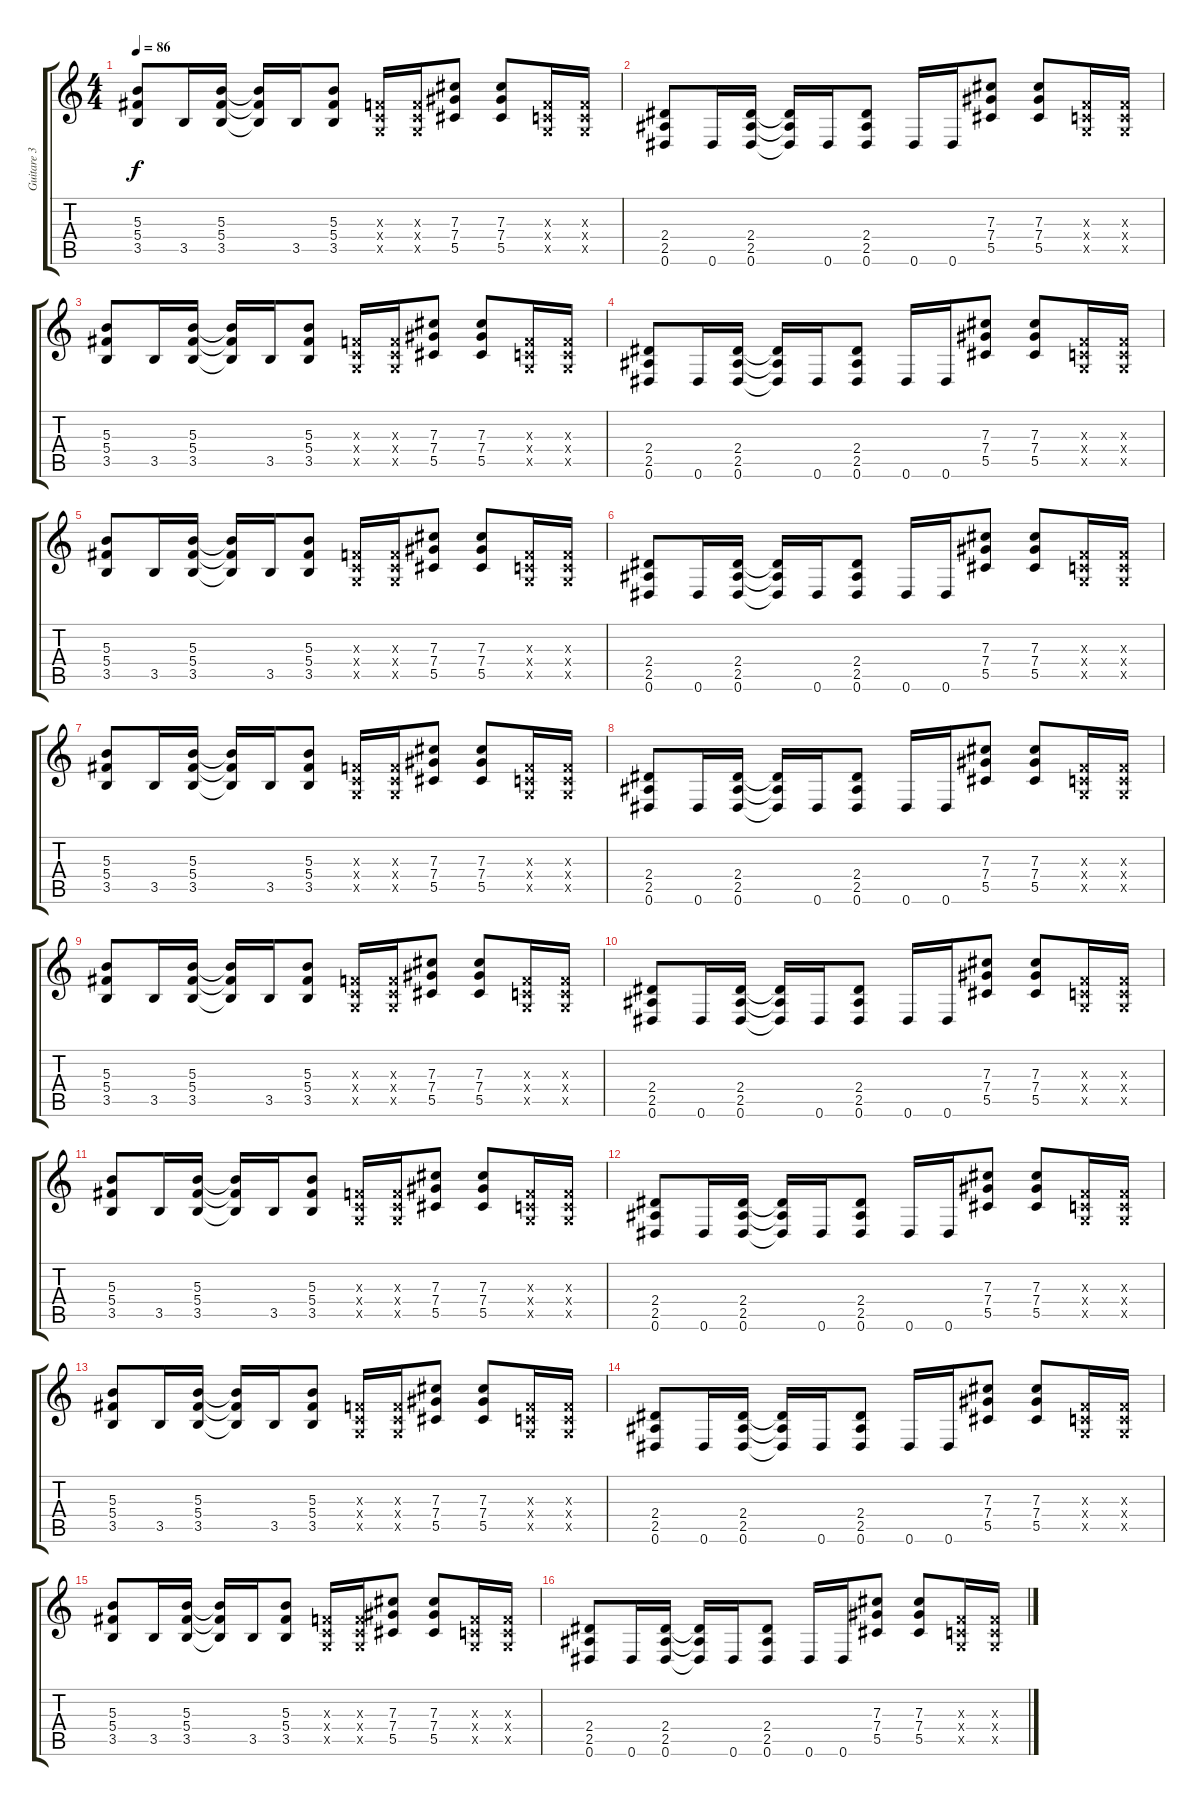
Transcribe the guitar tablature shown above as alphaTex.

\track ("Guitare 3" "Guitare 3") {instrument distortionguitar}
\staff {score tabs}
\tuning (Eb4 Bb3 Gb3 Db3 Ab2 Eb2) {hide}
\ts (4 4)
\tempo 86
\clef g2
\ks c
(5.3 5.4 3.5).8{dy f} 3.5.16 (5.3 5.4 3.5).16 (5.3{t} 5.4{t} 3.5{t}).16 3.5.16 (5.3 5.4 3.5).8 (-1.3{x} -1.4{x} -1.5{x}).16 (-1.3{x} -1.4{x} -1.5{x}).16 (7.3 7.4 5.5).8 (7.3 7.4 5.5).8 (-1.3{x} -1.4{x} -1.5{x}).16 (-1.3{x} -1.4{x} -1.5{x}).16 |
(2.4 2.5 0.6).8 0.6.16 (2.4 2.5 0.6).16 (2.4{t} 2.5{t} 0.6{t}).16 0.6.16 (2.4 2.5 0.6).8 0.6.16 0.6.16 (7.3 7.4 5.5).8 (7.3 7.4 5.5).8 (-1.3{x} -1.4{x} -1.5{x}).16 (-1.3{x} -1.4{x} -1.5{x}).16 |
(5.3 5.4 3.5).8 3.5.16 (5.3 5.4 3.5).16 (5.3{t} 5.4{t} 3.5{t}).16 3.5.16 (5.3 5.4 3.5).8 (-1.3{x} -1.4{x} -1.5{x}).16 (-1.3{x} -1.4{x} -1.5{x}).16 (7.3 7.4 5.5).8 (7.3 7.4 5.5).8 (-1.3{x} -1.4{x} -1.5{x}).16 (-1.3{x} -1.4{x} -1.5{x}).16 |
(2.4 2.5 0.6).8 0.6.16 (2.4 2.5 0.6).16 (2.4{t} 2.5{t} 0.6{t}).16 0.6.16 (2.4 2.5 0.6).8 0.6.16 0.6.16 (7.3 7.4 5.5).8 (7.3 7.4 5.5).8 (-1.3{x} -1.4{x} -1.5{x}).16 (-1.3{x} -1.4{x} -1.5{x}).16 |
(5.3 5.4 3.5).8 3.5.16 (5.3 5.4 3.5).16 (5.3{t} 5.4{t} 3.5{t}).16 3.5.16 (5.3 5.4 3.5).8 (-1.3{x} -1.4{x} -1.5{x}).16 (-1.3{x} -1.4{x} -1.5{x}).16 (7.3 7.4 5.5).8 (7.3 7.4 5.5).8 (-1.3{x} -1.4{x} -1.5{x}).16 (-1.3{x} -1.4{x} -1.5{x}).16 |
(2.4 2.5 0.6).8 0.6.16 (2.4 2.5 0.6).16 (2.4{t} 2.5{t} 0.6{t}).16 0.6.16 (2.4 2.5 0.6).8 0.6.16 0.6.16 (7.3 7.4 5.5).8 (7.3 7.4 5.5).8 (-1.3{x} -1.4{x} -1.5{x}).16 (-1.3{x} -1.4{x} -1.5{x}).16 |
(5.3 5.4 3.5).8 3.5.16 (5.3 5.4 3.5).16 (5.3{t} 5.4{t} 3.5{t}).16 3.5.16 (5.3 5.4 3.5).8 (-1.3{x} -1.4{x} -1.5{x}).16 (-1.3{x} -1.4{x} -1.5{x}).16 (7.3 7.4 5.5).8 (7.3 7.4 5.5).8 (-1.3{x} -1.4{x} -1.5{x}).16 (-1.3{x} -1.4{x} -1.5{x}).16 |
(2.4 2.5 0.6).8 0.6.16 (2.4 2.5 0.6).16 (2.4{t} 2.5{t} 0.6{t}).16 0.6.16 (2.4 2.5 0.6).8 0.6.16 0.6.16 (7.3 7.4 5.5).8 (7.3 7.4 5.5).8 (-1.3{x} -1.4{x} -1.5{x}).16 (-1.3{x} -1.4{x} -1.5{x}).16 |
(5.3 5.4 3.5).8 3.5.16 (5.3 5.4 3.5).16 (5.3{t} 5.4{t} 3.5{t}).16 3.5.16 (5.3 5.4 3.5).8 (-1.3{x} -1.4{x} -1.5{x}).16 (-1.3{x} -1.4{x} -1.5{x}).16 (7.3 7.4 5.5).8 (7.3 7.4 5.5).8 (-1.3{x} -1.4{x} -1.5{x}).16 (-1.3{x} -1.4{x} -1.5{x}).16 |
(2.4 2.5 0.6).8 0.6.16 (2.4 2.5 0.6).16 (2.4{t} 2.5{t} 0.6{t}).16 0.6.16 (2.4 2.5 0.6).8 0.6.16 0.6.16 (7.3 7.4 5.5).8 (7.3 7.4 5.5).8 (-1.3{x} -1.4{x} -1.5{x}).16 (-1.3{x} -1.4{x} -1.5{x}).16 |
(5.3 5.4 3.5).8 3.5.16 (5.3 5.4 3.5).16 (5.3{t} 5.4{t} 3.5{t}).16 3.5.16 (5.3 5.4 3.5).8 (-1.3{x} -1.4{x} -1.5{x}).16 (-1.3{x} -1.4{x} -1.5{x}).16 (7.3 7.4 5.5).8 (7.3 7.4 5.5).8 (-1.3{x} -1.4{x} -1.5{x}).16 (-1.3{x} -1.4{x} -1.5{x}).16 |
(2.4 2.5 0.6).8 0.6.16 (2.4 2.5 0.6).16 (2.4{t} 2.5{t} 0.6{t}).16 0.6.16 (2.4 2.5 0.6).8 0.6.16 0.6.16 (7.3 7.4 5.5).8 (7.3 7.4 5.5).8 (-1.3{x} -1.4{x} -1.5{x}).16 (-1.3{x} -1.4{x} -1.5{x}).16 |
(5.3 5.4 3.5).8 3.5.16 (5.3 5.4 3.5).16 (5.3{t} 5.4{t} 3.5{t}).16 3.5.16 (5.3 5.4 3.5).8 (-1.3{x} -1.4{x} -1.5{x}).16 (-1.3{x} -1.4{x} -1.5{x}).16 (7.3 7.4 5.5).8 (7.3 7.4 5.5).8 (-1.3{x} -1.4{x} -1.5{x}).16 (-1.3{x} -1.4{x} -1.5{x}).16 |
(2.4 2.5 0.6).8 0.6.16 (2.4 2.5 0.6).16 (2.4{t} 2.5{t} 0.6{t}).16 0.6.16 (2.4 2.5 0.6).8 0.6.16 0.6.16 (7.3 7.4 5.5).8 (7.3 7.4 5.5).8 (-1.3{x} -1.4{x} -1.5{x}).16 (-1.3{x} -1.4{x} -1.5{x}).16 |
(5.3 5.4 3.5).8 3.5.16 (5.3 5.4 3.5).16 (5.3{t} 5.4{t} 3.5{t}).16 3.5.16 (5.3 5.4 3.5).8 (-1.3{x} -1.4{x} -1.5{x}).16 (-1.3{x} -1.4{x} -1.5{x}).16 (7.3 7.4 5.5).8 (7.3 7.4 5.5).8 (-1.3{x} -1.4{x} -1.5{x}).16 (-1.3{x} -1.4{x} -1.5{x}).16 |
(2.4 2.5 0.6).8 0.6.16 (2.4 2.5 0.6).16 (2.4{t} 2.5{t} 0.6{t}).16 0.6.16 (2.4 2.5 0.6).8 0.6.16 0.6.16 (7.3 7.4 5.5).8 (7.3 7.4 5.5).8 (-1.3{x} -1.4{x} -1.5{x}).16 (-1.3{x} -1.4{x} -1.5{x}).16
